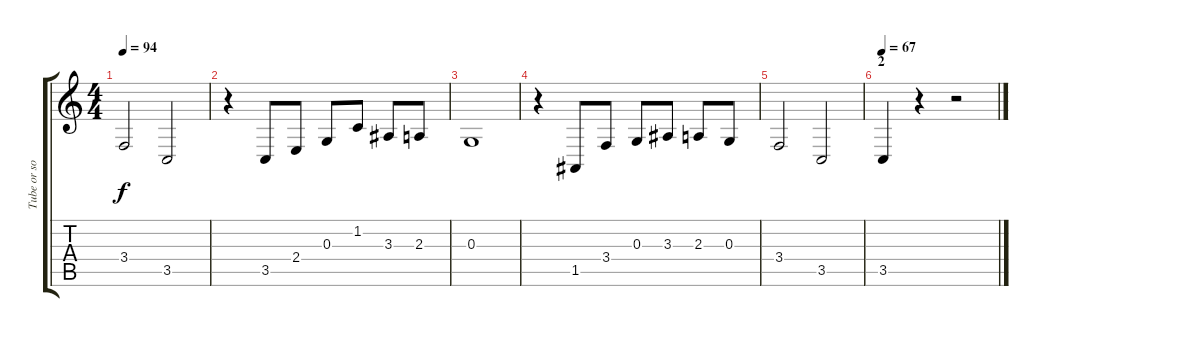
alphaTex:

\track ("Tube or something" "Tube or so") {instrument frenchhorn}
\staff {score tabs}
\tuning (E4 B3 G3 D3 A2 E2) {hide}
\ts (4 4)
\tempo 94
\clef g2
\ks c
3.4.2{dy f} 3.5.2 |
r.4 3.5.8 2.4.8 0.3.8 1.2.8 3.3.8 2.3.8 |
0.3.1 |
r.4 1.5.8 3.4.8 0.3.8 3.3.8 2.3.8 0.3.8 |
3.4.2 3.5.2 |
\section ("" "2")
\tempo 67
3.5.4 r.4 r.2
